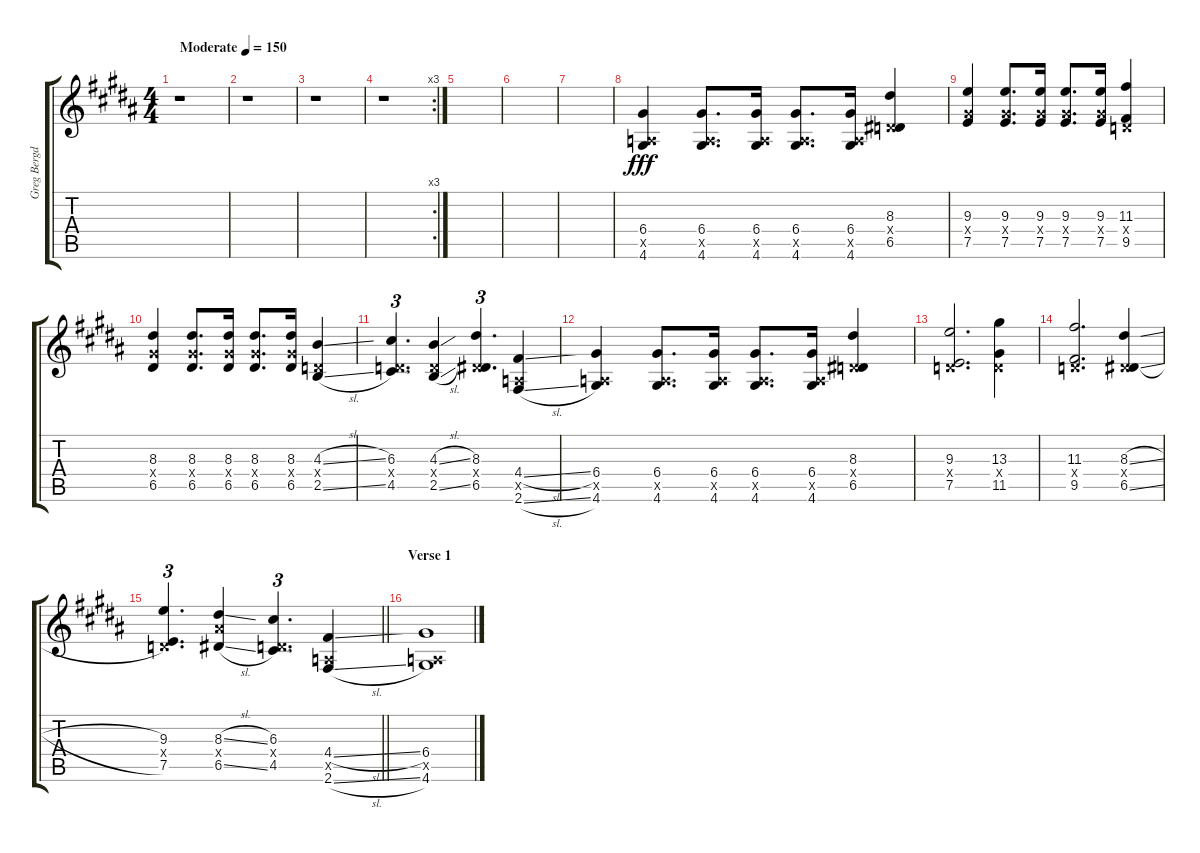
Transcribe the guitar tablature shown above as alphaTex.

\track ("Greg Bergdorf - Lead Overdriven" "Greg Bergd") {instrument overdrivenguitar}
\staff {score tabs}
\tuning (E4 B3 G3 D3 A2 E2) {hide}
\ts (4 4)
\tempo (150 "Moderate")
\clef g2
\ks g#minor
r.1{txt "" dy fff instrument overdrivenguitar} |
r.1{txt ""} |
r.1 |
\rc 3
r.1 |
|
|
|
(6.4 0.5{x} 4.6).4 (6.4 0.5{x} 4.6).8{d} (6.4 0.5{x} 4.6).16 (6.4 0.5{x} 4.6).8{d} (6.4 0.5{x} 4.6).16 (8.3 0.4{x} 6.5).4 |
(9.3 6.4{x} 7.5).4 (9.3 6.4{x} 7.5).8{d} (9.3 6.4{x} 7.5).16 (9.3 6.4{x} 7.5).8{d} (9.3 6.4{x} 7.5).16 (11.3 0.4{x} 9.5).4 |
(8.3 6.4{x} 6.5).4 (8.3 6.4{x} 6.5).8{d} (8.3 6.4{x} 6.5).16 (8.3 6.4{x} 6.5).8{d} (8.3 6.4{x} 6.5).16 (4.3{sl} 0.4{x} 2.5{sl}).4 |
(6.3 0.4{x} 4.5).4{d tu (3 2)} (4.3{sl} 0.4{x} 2.5{sl}).4 (8.3 0.4{x} 6.5).4{d tu (3 2)} (4.4{sl} 0.5{x} 2.6{sl}).4 |
(6.4 0.5{x} 4.6).4 (6.4 0.5{x} 4.6).8{d} (6.4 0.5{x} 4.6).16 (6.4 0.5{x} 4.6).8{d} (6.4 0.5{x} 4.6).16 (8.3 0.4{x} 6.5).4 |
(9.3 0.4{x} 7.5).2{d} (13.3 0.4{x} 11.5).4 |
(11.3 0.4{x} 9.5).2{d} (8.3{sl} 0.4{x} 6.5{sl}).4 |
\barLineRight lightlight
(9.3 0.4{x} 7.5).4{d tu (3 2)} (8.3{sl} 8.4{x} 6.5{sl}).4 (6.3 0.4{x} 4.5).4{d tu (3 2)} (4.4{sl} 0.5{x} 2.6{sl}).4 |
\section ("" "Verse 1")
(6.4 0.5{x} 4.6).1
